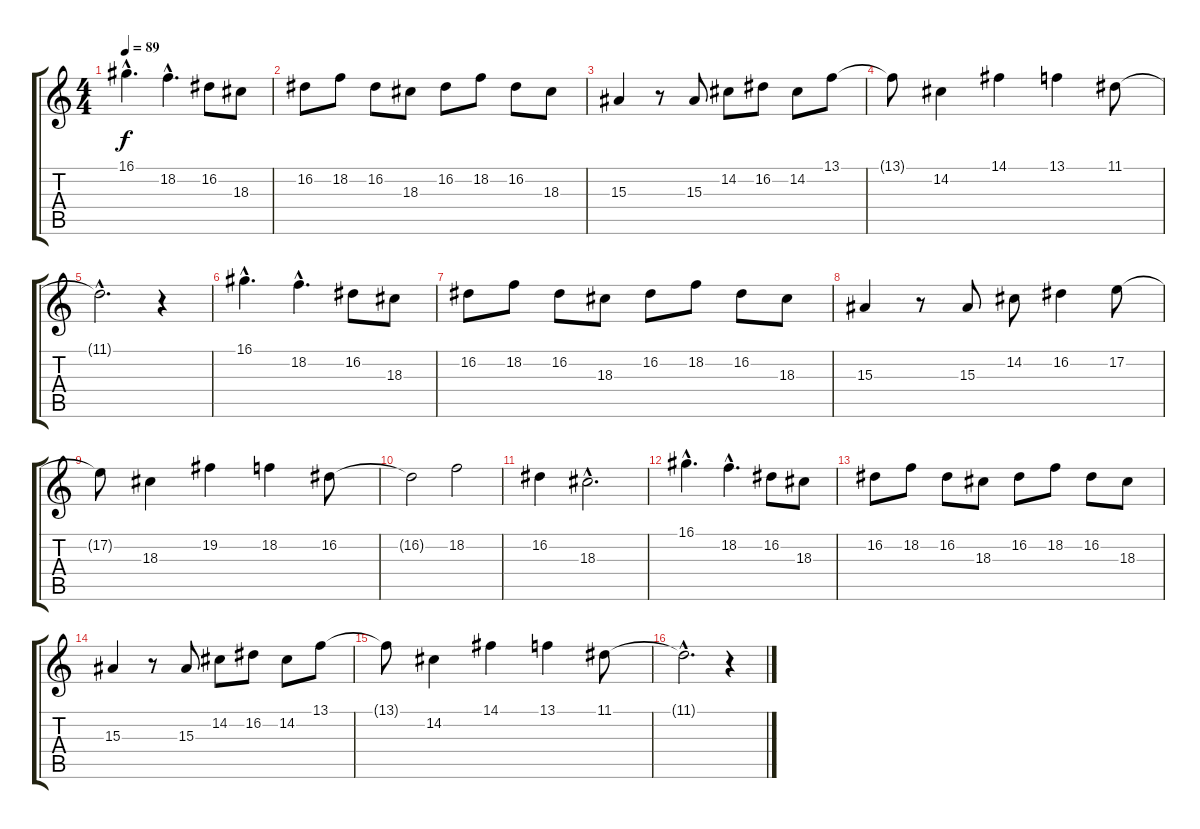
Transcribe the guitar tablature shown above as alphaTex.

\track "" {instrument fx7echoes}
\staff {score tabs}
\tuning (E4 B3 G3 D3 A2 E2) {hide}
\ts (4 4)
\tempo 89
\clef g2
\ks c
16.1{hac}.4{d dy f instrument fx7echoes} 18.2{hac}.4{d} 16.2.8 18.3.8 |
16.2.8 18.2.8 16.2.8 18.3.8 16.2.8 18.2.8 16.2.8 18.3.8 |
15.3.4 r.8 15.3.8 14.2.8 16.2.8 14.2.8 13.1.8 |
13.1{t}.8 14.2.4 14.1.4 13.1.4 11.1.8 |
11.1{hac t}.2{d} r.4 |
16.1{hac}.4{d} 18.2{hac}.4{d} 16.2.8 18.3.8 |
16.2.8 18.2.8 16.2.8 18.3.8 16.2.8 18.2.8 16.2.8 18.3.8 |
15.3.4 r.8 15.3.8 14.2.8 16.2.4 17.2.8 |
17.2{t}.8 18.3.4 19.2.4 18.2.4 16.2.8 |
16.2{t}.2 18.2.2 |
16.2.4 18.3{hac}.2{d} |
16.1{hac}.4{d} 18.2{hac}.4{d} 16.2.8 18.3.8 |
16.2.8 18.2.8 16.2.8 18.3.8 16.2.8 18.2.8 16.2.8 18.3.8 |
15.3.4 r.8 15.3.8 14.2.8 16.2.8 14.2.8 13.1.8 |
13.1{t}.8 14.2.4 14.1.4 13.1.4 11.1.8 |
11.1{hac t}.2{d} r.4
